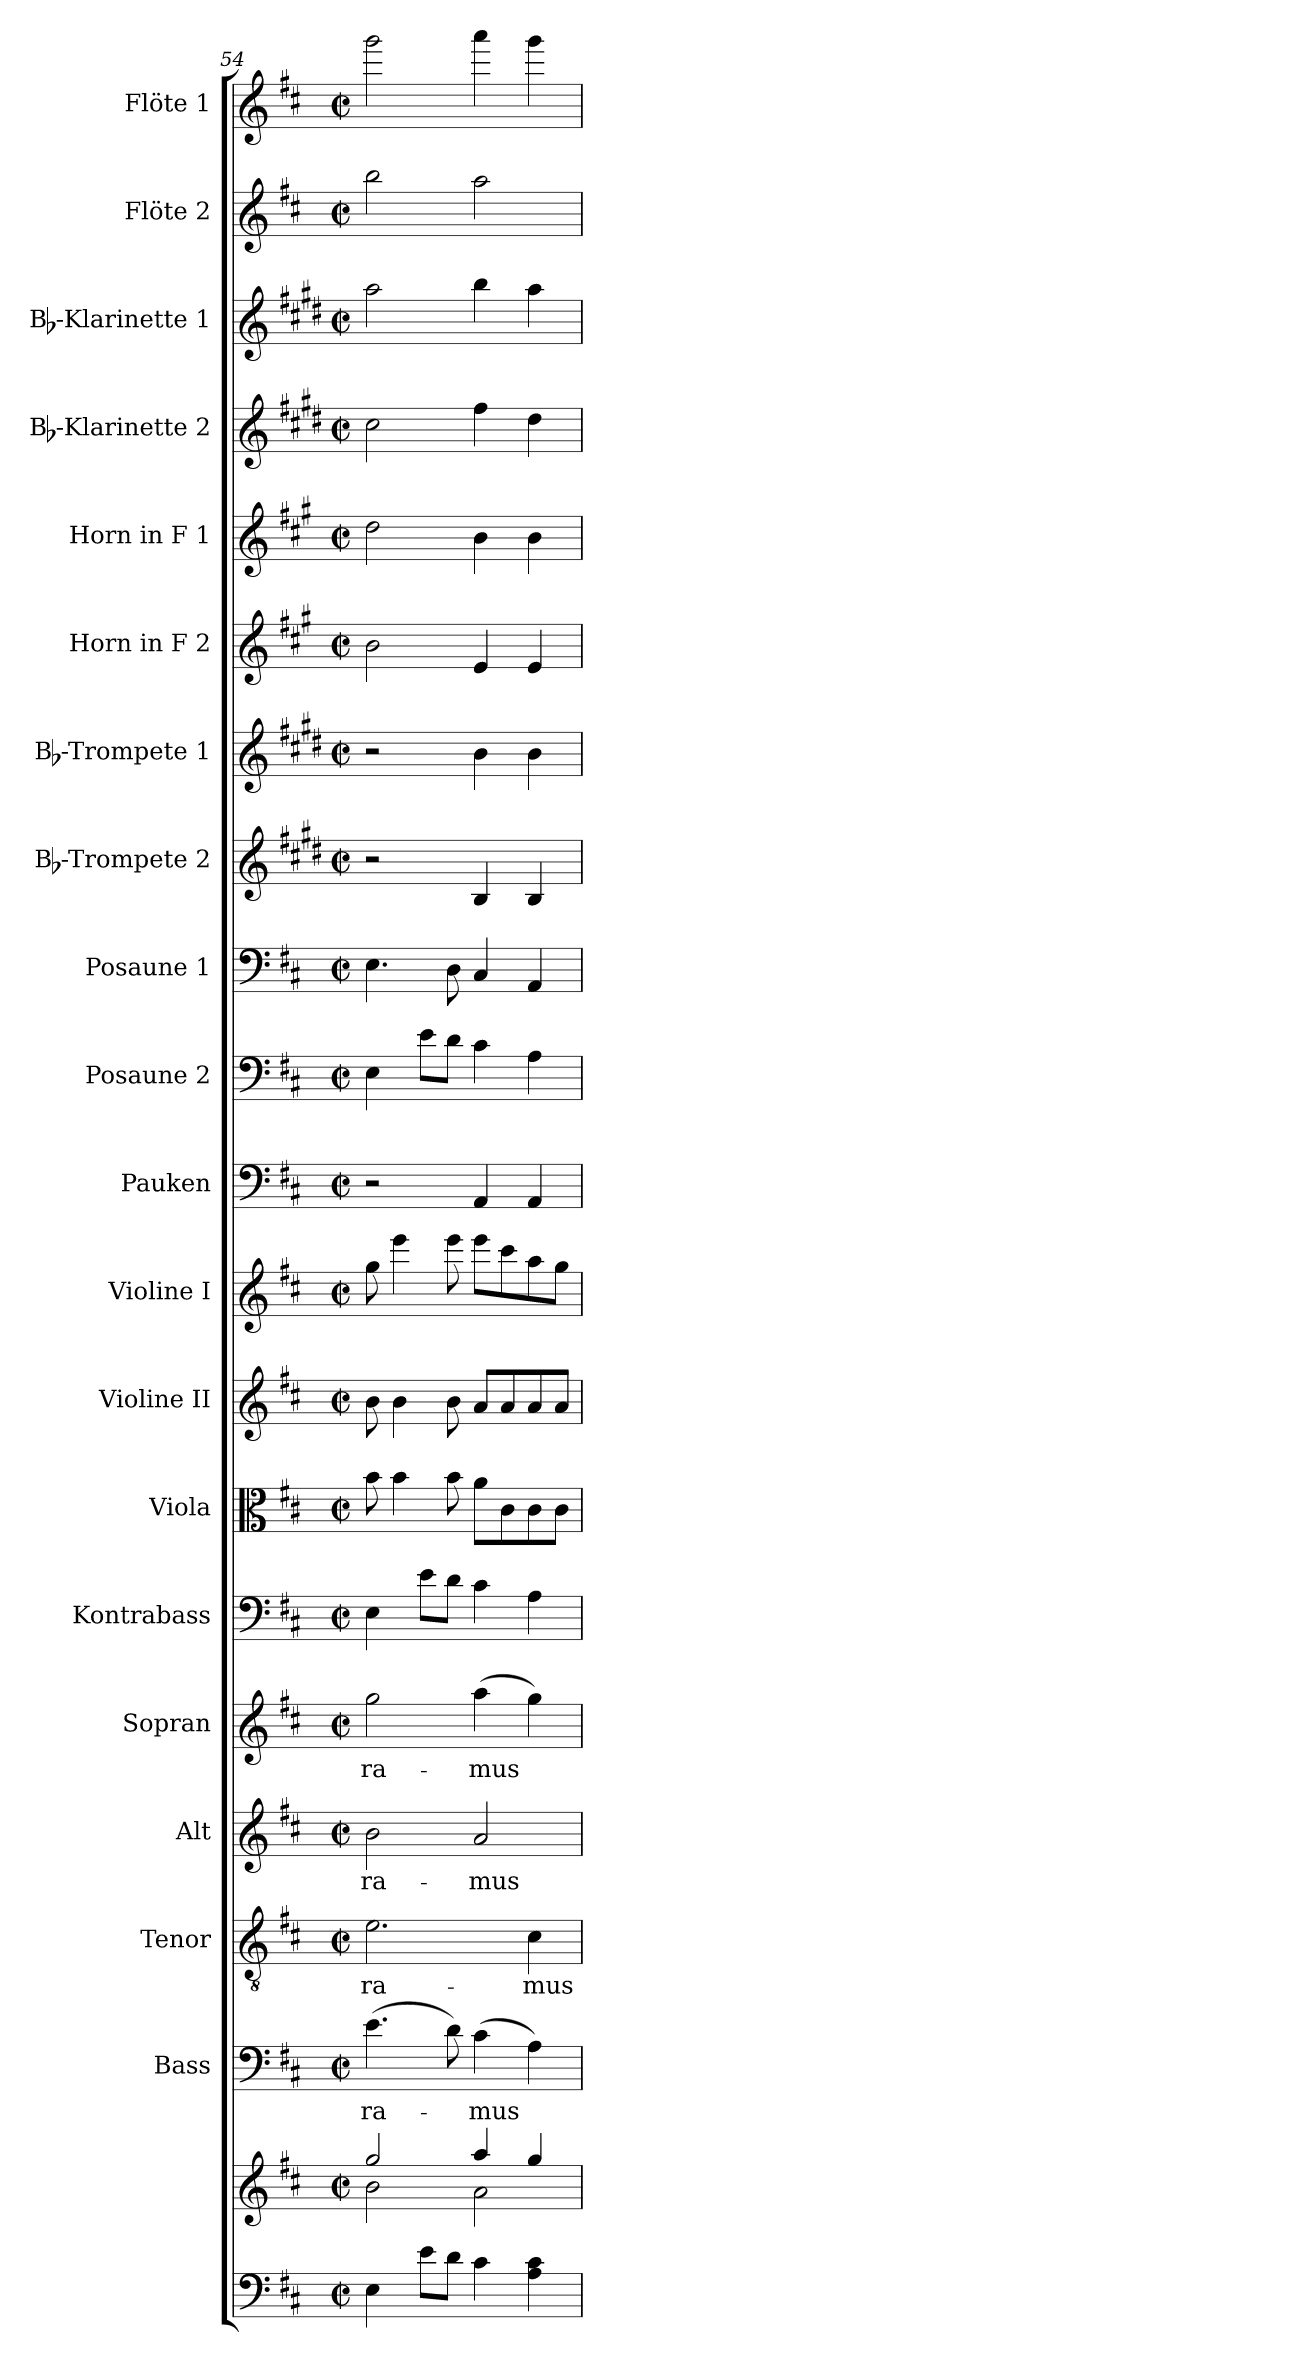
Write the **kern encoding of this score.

**kern	**kern	**kern	**text	**kern	**text	**kern	**text	**kern	**text	**kern	**kern	**kern	**kern	**kern	**kern	**kern	**kern	**kern	**kern	**kern	**kern	**kern	**kern	**kern
*part20	*part20	*part19	*part19	*part18	*part18	*part17	*part17	*part16	*part16	*part15	*part14	*part13	*part12	*part11	*part10	*part9	*part8	*part7	*part6	*part5	*part4	*part3	*part2	*part1
*staff21	*staff20	*staff19	*staff19	*staff18	*staff18	*staff17	*staff17	*staff16	*staff16	*staff15	*staff14	*staff13	*staff12	*staff11	*staff10	*staff9	*staff8	*staff7	*staff6	*staff5	*staff4	*staff3	*staff2	*staff1
*	*	*I"Bass	*	*I"Tenor	*	*I"Alt	*	*I"Sopran	*	*I"Kontrabass	*I"Viola	*I"Violine II	*I"Violine I	*I"Pauken	*I"Posaune 2	*I"Posaune 1	*I"Bb-Trompete 2	*I"Bb-Trompete 1	*I"Horn in F 2	*I"Horn in F 1	*I"Bb-Klarinette 2	*I"Bb-Klarinette 1	*I"Flöte 2	*I"Flöte 1
*	*	*I'B.	*	*I'T.	*	*I'A.	*	*I'S.	*	*I'Kb.	*I'Vla.	*I'Vl. II	*I'Vl. I	*I'Pk.	*I'Pos. 2	*I'Pos. 1	*I'Bb Trp. 2	*I'Bb Trp. 1	*	*	*I'Bb Kl. 2	*I'Bb Kl. 1	*I'Fl. 2	*I'Fl. 1
*clefF4	*clefG2	*clefF4	*	*clefGv2	*	*clefG2	*	*clefG2	*	*clefF4	*clefC3	*clefG2	*clefG2	*clefF4	*clefF4	*clefF4	*clefG2	*clefG2	*clefG2	*clefG2	*clefG2	*clefG2	*clefG2	*clefG2
*	*	*	*	*	*	*	*	*	*	*ITrd7c12	*	*	*	*	*	*	*ITrd1c2	*ITrd1c2	*ITrd4c7	*ITrd4c7	*ITrd1c2	*ITrd1c2	*	*
*k[f#c#]	*k[f#c#]	*k[f#c#]	*	*k[f#c#]	*	*k[f#c#]	*	*k[f#c#]	*	*k[f#c#]	*k[f#c#]	*k[f#c#]	*k[f#c#]	*k[f#c#]	*k[f#c#]	*k[f#c#]	*k[f#c#]	*k[f#c#]	*k[f#c#]	*k[f#c#]	*k[f#c#]	*k[f#c#]	*k[f#c#]	*k[f#c#]
*D:	*D:	*D:	*	*D:	*	*D:	*	*D:	*	*D:	*D:	*D:	*D:	*D:	*D:	*D:	*D:	*D:	*D:	*D:	*D:	*D:	*D:	*D:
*M2/2	*M2/2	*M2/2	*	*M2/2	*	*M2/2	*	*M2/2	*	*M2/2	*M2/2	*M2/2	*M2/2	*M2/2	*M2/2	*M2/2	*M2/2	*M2/2	*M2/2	*M2/2	*M2/2	*M2/2	*M2/2	*M2/2
*met(c|)	*met(c|)	*met(c|)	*	*met(c|)	*	*met(c|)	*	*met(c|)	*	*met(c|)	*met(c|)	*met(c|)	*met(c|)	*met(c|)	*met(c|)	*met(c|)	*met(c|)	*met(c|)	*met(c|)	*met(c|)	*met(c|)	*met(c|)	*met(c|)	*met(c|)
=54	=54	=54	=54	=54	=54	=54	=54	=54	=54	=54	=54	=54	=54	=54	=54	=54	=54	=54	=54	=54	=54	=54	=54	=54
*	*^	*	*	*	*	*	*	*	*	*	*	*	*	*	*	*	*	*	*	*	*	*	*	*
!	!	!	!	!LO:LY:b	!	!LO:LY:b	!	!LO:LY:b	!	!LO:LY:b	!	!	!	!	!	!	!	!	!	!	!	!	!	!	!
4E\	2gg/	2b\	(>4.e\	-ra-	2.e\	-ra-	2b\	-ra-	2gg\	-ra-	4EE\	8b\	8b\	8gg\	2r	4E\	4.E\	2r	2r	2e\	2g\	2b\	2gg\	2bb\	2ggg\
.	.	.	.	.	.	.	.	.	.	.	.	4b\	4b\	4eee\	.	.	.	.	.	.	.	.	.	.	.
8e\L	.	.	.	.	.	.	.	.	.	.	8E\L	.	.	.	.	8e\L	.	.	.	.	.	.	.	.	.
8d\J	.	.	8d\)	.	.	.	.	.	.	.	8D\J	8b\	8b\	8eee\	.	8d\J	8D\	.	.	.	.	.	.	.	.
!	!	!	!	!LO:LY:b	!	!	!	!LO:LY:b	!	!LO:LY:b	!	!	!	!	!	!	!	!	!	!	!	!	!	!	!
4c#\	4aa/	2a\	(>4c#\	-mus	.	.	2a/	-mus	(>4aa\	-mus	4C#\	8a\L	8a/L	8eee\L	4AA/	4c#\	4C#/	4A/	4a\	4A/	4e\	4ee\	4aa\	2aa\	4aaa\
.	.	.	.	.	.	.	.	.	.	.	.	8c#\	8a/	8ccc#\	.	.	.	.	.	.	.	.	.	.	.
!	!	!	!	!	!	!LO:LY:b	!	!	!	!	!	!	!	!	!	!	!	!	!	!	!	!	!	!	!
4A\ 4c#\	4gg/	.	4A\)	.	4c#\	-mus	.	.	4gg\)	.	4AA\	8c#\	8a/	8aa\	4AA/	4A\	4AA/	4A/	4a\	4A/	4e\	4cc#\	4gg\	.	4ggg\
.	.	.	.	.	.	.	.	.	.	.	.	8c#\J	8a/J	8gg\J	.	.	.	.	.	.	.	.	.	.	.
*	*v	*v	*	*	*	*	*	*	*	*	*	*	*	*	*	*	*	*	*	*	*	*	*	*	*
=	=	=	=	=	=	=	=	=	=	=	=	=	=	=	=	=	=	=	=	=	=	=	=	=
*-	*-	*-	*-	*-	*-	*-	*-	*-	*-	*-	*-	*-	*-	*-	*-	*-	*-	*-	*-	*-	*-	*-	*-	*-
